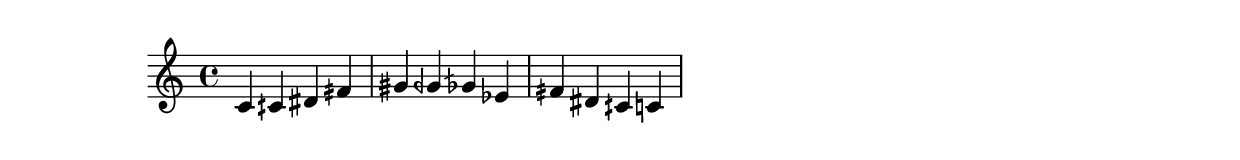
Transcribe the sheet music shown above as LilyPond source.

% Do not edit this file; it is automatically
% generated from Documentation/snippets/new
% This file is in the public domain.
%% Note: this file works from version 2.13.0
\version "2.13.20"

\header {
%% Translation of GIT committish: e0aa246e0ed1a86dc41a99ab79bff822d3320aa7
  texidoces = "
El «Makam» es un tipo de melodía de Turquía que
utiliza alteraciones microtonales de 1/9 de tono.  Consulte el
archivo de inicio @code{makam.ly} (véase el 'Manual de
aprendizaje @version{}, 4.6.3 Otras fuentes de información' para
averiguar la situación de este archivo) para ver detalles de los
nombres de las notas y las alteraciones.

"
  doctitlees = "Ejemplo de «Makam»"



%% Translation of GIT committish: 0a868be38a775ecb1ef935b079000cebbc64de40
  texidocde = "
Makam ist eine türkische Melodie, in der 1/9-Tonabstände
eingesetzt werden.  Sehen Sie sich die Initialisierungsdatei
@code{makam.ly} für weiter Information zu Tonhöhenbezeichnungen
und Alterationen an (siehe
Handbuch zum Lernen @version{}, 4.6.3 Weitere Information zu
Hinweisen, wo diese Datei gespeichert ist)."

  doctitlede = "Makam-Beispiel"

%% Translation of GIT committish: 4ab2514496ac3d88a9f3121a76f890c97cedcf4e
  texidocfr = "
Le « makam » est une forme de mélodie turque qui utilise des altérations
d'un neuvième de ton.  Consultez le fichier d'initialisation
@code{makam.ly} pour plus de détails sur les hauteurs et altérations
utilisées (voir le chapitre 4.6.3 - Autres sources d'information du
manuel d'initiation pour le localiser).

"
  doctitlefr = "Exemple de musique « Makam »"

  lsrtags = "pitches, world-music"
  texidoc = "
Makam is a type of melody from Turkey using 1/9th-tone microtonal
alterations.  Consult the initialization file @samp{ly/makam.ly} for
details of pitch names and alterations.

"
  doctitle = "Makam example"
} % begin verbatim


% Initialize makam settings
\include "makam.ly"

\relative c' {
  \set Staff.keySignature = #`((6 . ,(- KOMA)) (3 . ,BAKIYE))
  c4 cc db fk
  gbm4 gfc gfb efk
  fk4 db cc c
}
